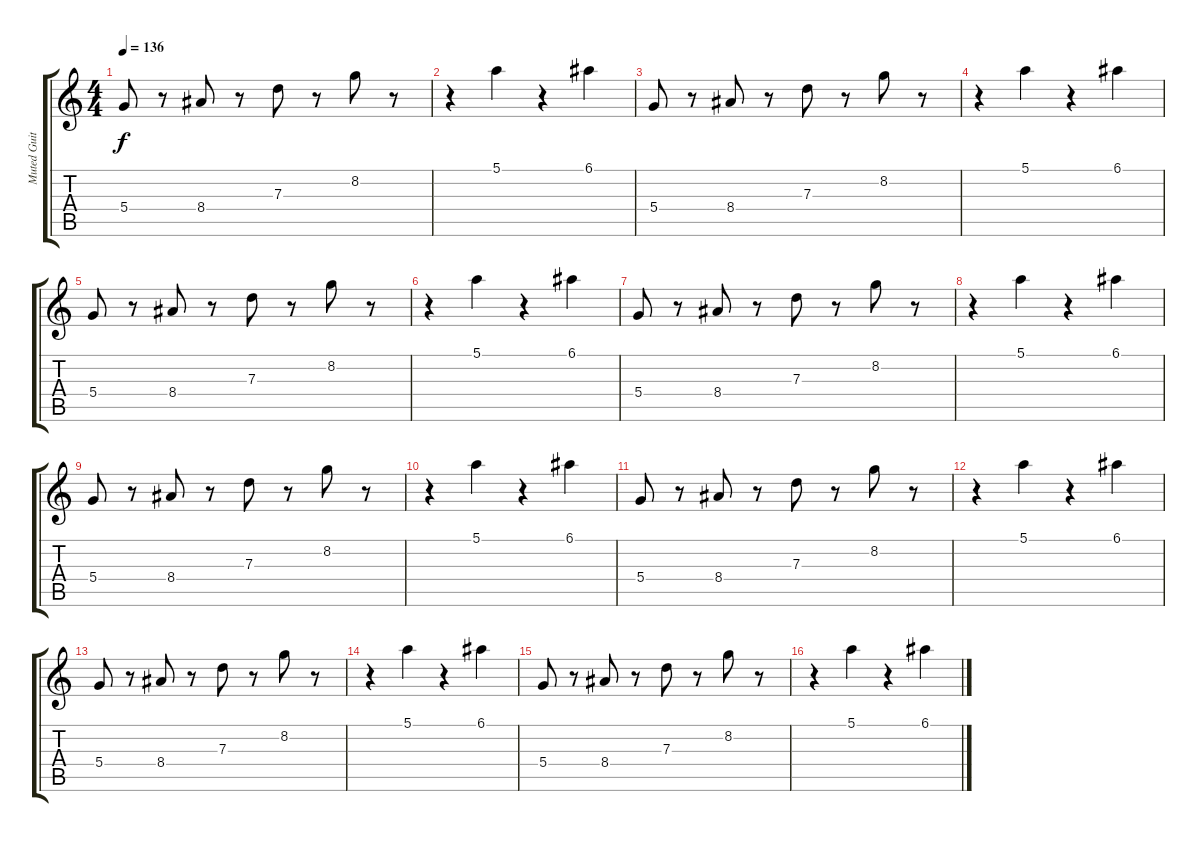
\track ("Muted Guitar w/Wah" "Muted Guit") {instrument electricguitarmuted}
\staff {score tabs}
\tuning (E4 B3 G3 D3 A2 E2) {hide}
\ts (4 4)
\tempo 136
\clef g2
\ks c
5.4.8{dy f} r.8 8.4.8 r.8 7.3.8 r.8 8.2.8 r.8 |
r.4 5.1.4 r.4 6.1.4 |
5.4.8 r.8 8.4.8 r.8 7.3.8 r.8 8.2.8 r.8 |
r.4 5.1.4 r.4 6.1.4 |
5.4.8 r.8 8.4.8 r.8 7.3.8 r.8 8.2.8 r.8 |
r.4 5.1.4 r.4 6.1.4 |
5.4.8 r.8 8.4.8 r.8 7.3.8 r.8 8.2.8 r.8 |
r.4 5.1.4 r.4 6.1.4 |
5.4.8 r.8 8.4.8 r.8 7.3.8 r.8 8.2.8 r.8 |
r.4 5.1.4 r.4 6.1.4 |
5.4.8 r.8 8.4.8 r.8 7.3.8 r.8 8.2.8 r.8 |
r.4 5.1.4 r.4 6.1.4 |
5.4.8 r.8 8.4.8 r.8 7.3.8 r.8 8.2.8 r.8 |
r.4 5.1.4 r.4 6.1.4 |
5.4.8 r.8 8.4.8 r.8 7.3.8 r.8 8.2.8 r.8 |
r.4 5.1.4 r.4 6.1.4
